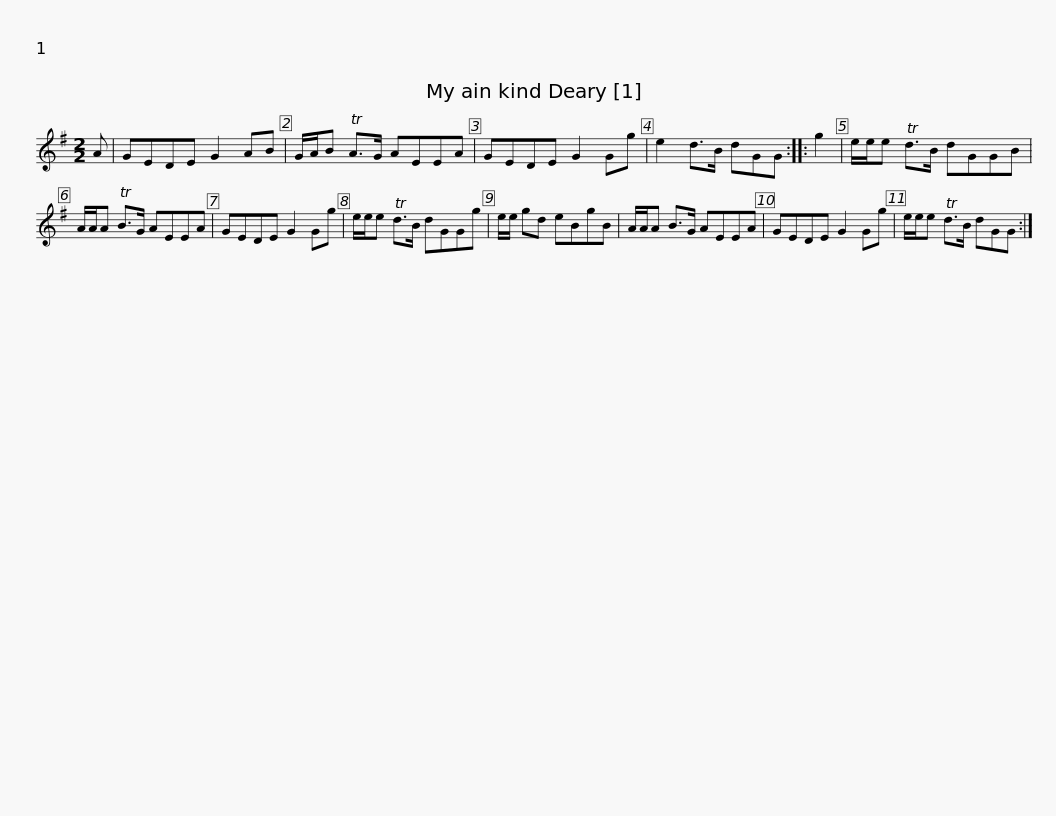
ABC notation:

X:1
L:1/8
M:2/2
I:linebreak $
K:G
V:1 treble
V:1
 A | GEDE G2 AB | G/A/B TA>G AEEA | GEDE G2 Gg | e2 d>B dGG :: %5
 g2 | e/e/e Td>B dGGB |$ A/A/A TB>G AEEA | GEDE G2 Gg | e/e/e Td>B dGGg | %10
 e/e/ gd eBgB | A/A/A B>G AEEA |$ GEDE G2 Gg | e/e/e Td>B dGG :| %14
